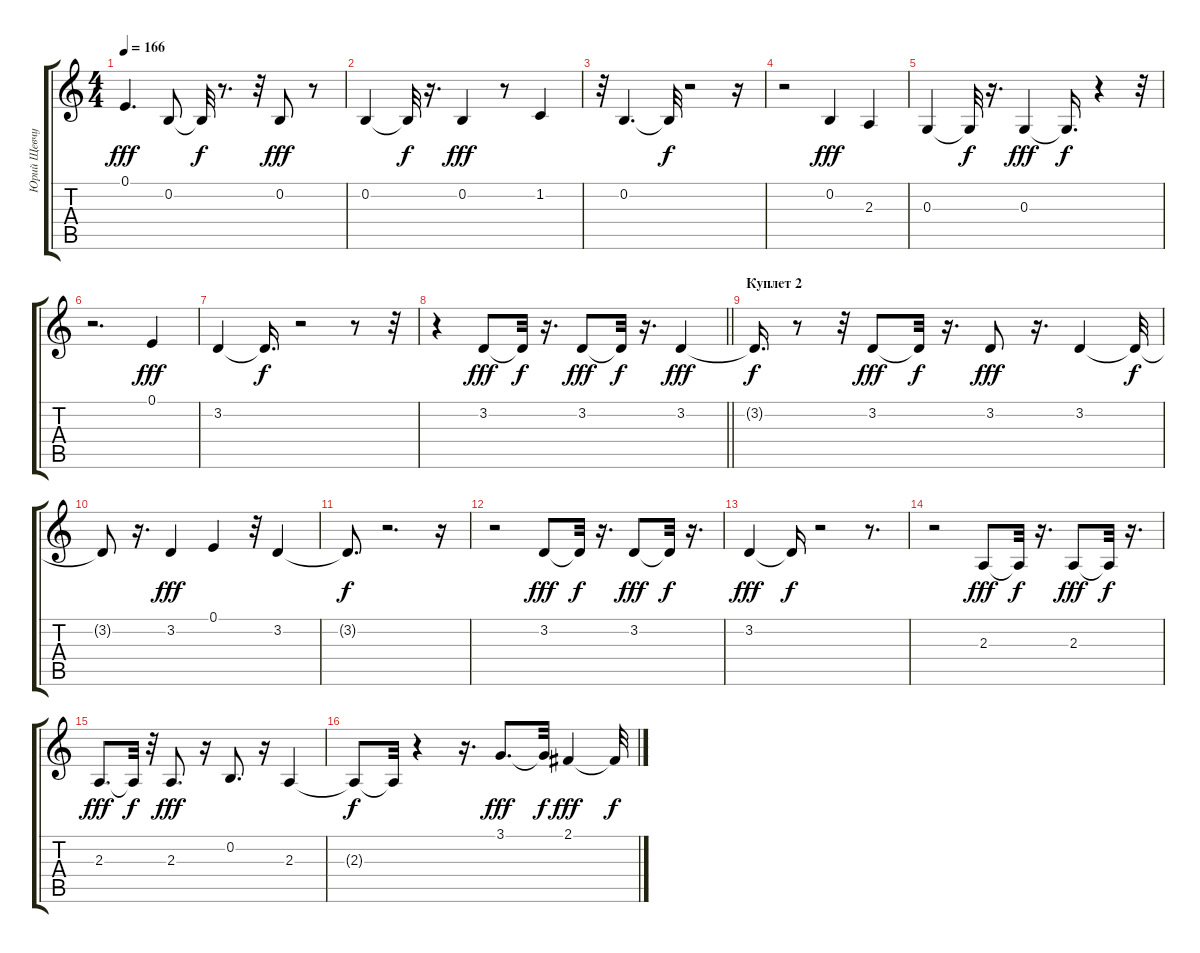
\track ("Юрий Щевчук" "Юрий Щевчу") {instrument clarinet}
\staff {score tabs}
\tuning (E4 B3 G3 D3 A2 E2) {hide}
\ts (4 4)
\tempo 166
\clef g2
\ks c
0.1.4{d dy fff} 0.2.8 0.2{t}.32{dy f} r.8{d} r.32 0.2.8{dy fff} r.8 |
0.2.4 0.2{t}.32{dy f} r.16{d} 0.2.4{dy fff} r.8 1.2.4 |
r.32 0.2.4{d} 0.2{t}.32{dy f} r.2 r.16 |
r.2 0.2.4{dy fff} 2.3.4 |
0.3.4 0.3{t}.32{dy f} r.16{d} 0.3.4{dy fff} 0.3{t}.16{d dy f} r.4 r.32 |
r.2{d} 0.1.4{dy fff} |
3.2.4 3.2{t}.16{d dy f} r.2 r.8 r.32 |
\barLineRight lightlight
r.4 3.2.8{dy fff} 3.2{t}.32{dy f} r.16{d} 3.2.8{dy fff} 3.2{t}.32{dy f} r.16{d} 3.2.4{dy fff} |
\section ("" "Куплет 2")
3.2{t}.16{d dy f} r.8 r.32 3.2.8{dy fff} 3.2{t}.32{dy f} r.16{d} 3.2.8{dy fff} r.16{d} 3.2.4 3.2{t}.32{dy f} |
3.2{t}.8 r.16{d} 3.2.4{dy fff} 0.1.4 r.32 3.2.4 |
3.2{t}.8{d dy f} r.2{d} r.16 |
r.2 3.2.8{dy fff} 3.2{t}.32{dy f} r.16{d} 3.2.8{dy fff} 3.2{t}.32{dy f} r.16{d} |
3.2.4{dy fff} 3.2{t}.16{dy f} r.2 r.8{d} |
r.2 2.3.8{dy fff} 2.3{t}.32{dy f} r.16{d} 2.3.8{dy fff} 2.3{t}.32{dy f} r.16{d} |
2.3.8{d dy fff} 2.3{t}.32{dy f} r.32 2.3.8{d dy fff} r.16 0.2.8{d} r.16 2.3.4 |
2.3{t}.8{dy f} 2.3{t}.32 r.4 r.16{d} 3.1.8{d dy fff} 3.1{t}.32{dy f} 2.1.4{dy fff} 2.1{t}.32{dy f}
